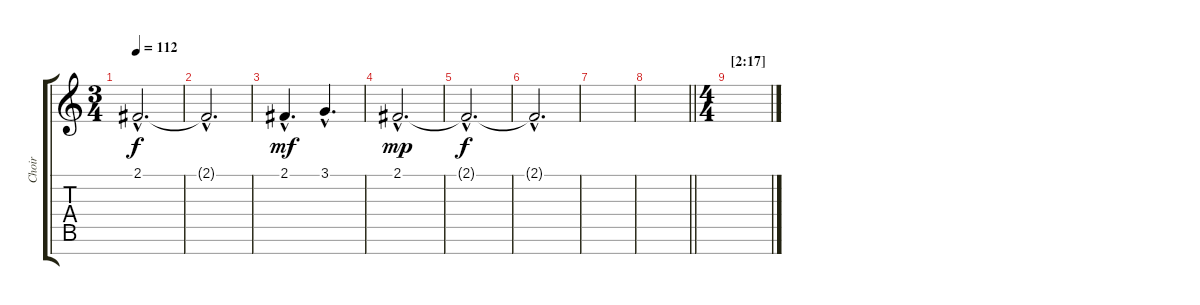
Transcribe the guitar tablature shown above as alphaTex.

\track ("Choir" "Choir") {instrument choiraahs}
\staff {score tabs}
\tuning (E4 B3 G3 D3 A2 E2 B1) {hide}
\ts (3 4)
\tempo 112
\clef g2
\ks c
2.1{hac t}.2{d dy f} |
2.1{hac t}.2{d} |
2.1{hac}.4{d dy mf} 3.1{hac}.4{d} |
2.1{hac}.2{d dy mp} |
2.1{hac t}.2{d dy f} |
2.1{hac t}.2{d} |
|
\barLineRight lightlight
|
\ts (4 4)
\section ("" "[2:17]")
